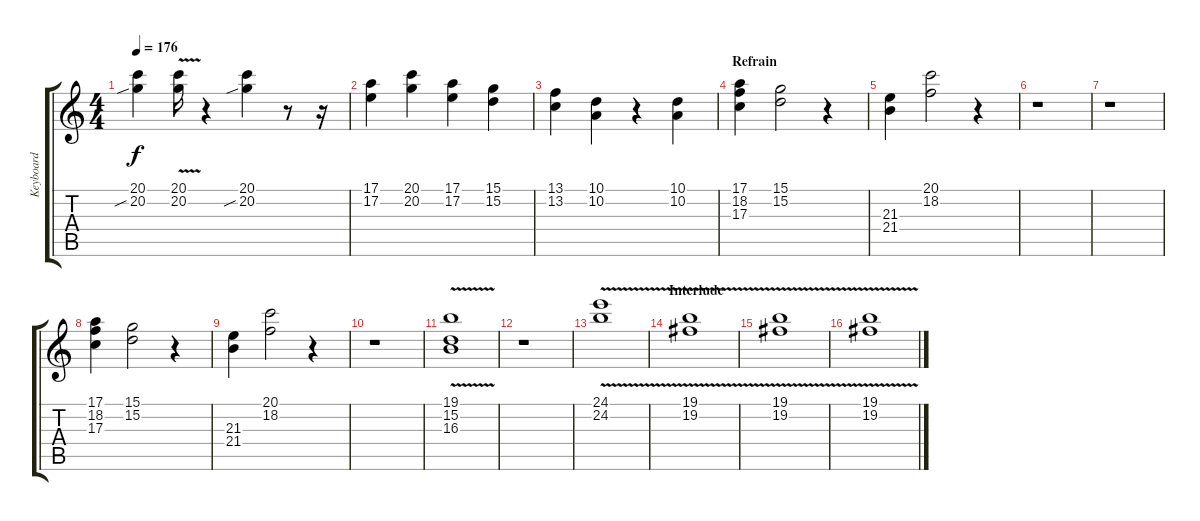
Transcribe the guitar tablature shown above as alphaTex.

\track ("Keyboard" "Keyboard") {instrument rockorgan}
\staff {score tabs}
\tuning (E4 B3 G3 D3 A2 E2) {hide}
\ts (4 4)
\tempo 176
\clef g2
\ks c
(20.1 20.2{sib}).4{dy f} (20.1 20.2{v}).16 r.4 (20.1 20.2{sib}).4 r.8 r.16 |
(17.1 17.2).4 (20.1 20.2).4 (17.1 17.2).4 (15.1 15.2).4 |
(13.1 13.2).4 (10.1 10.2).4 r.4 (10.1 10.2).4 |
\section ("" "Refrain")
(17.1 18.2 17.3).4 (15.1 15.2).2 r.4 |
(21.3 21.4).4 (20.1 18.2).2 r.4 |
r.1 |
r.1 |
(17.1 18.2 17.3).4 (15.1 15.2).2 r.4 |
(21.3 21.4).4 (20.1 18.2).2 r.4 |
r.1 |
(19.1 15.2{v} 16.3).1 |
r.1 |
(24.1 24.2{v}).1 |
\section ("" "Interlude")
(19.1 19.2{v}).1 |
(19.1 19.2{v}).1 |
(19.1 19.2{v}).1
